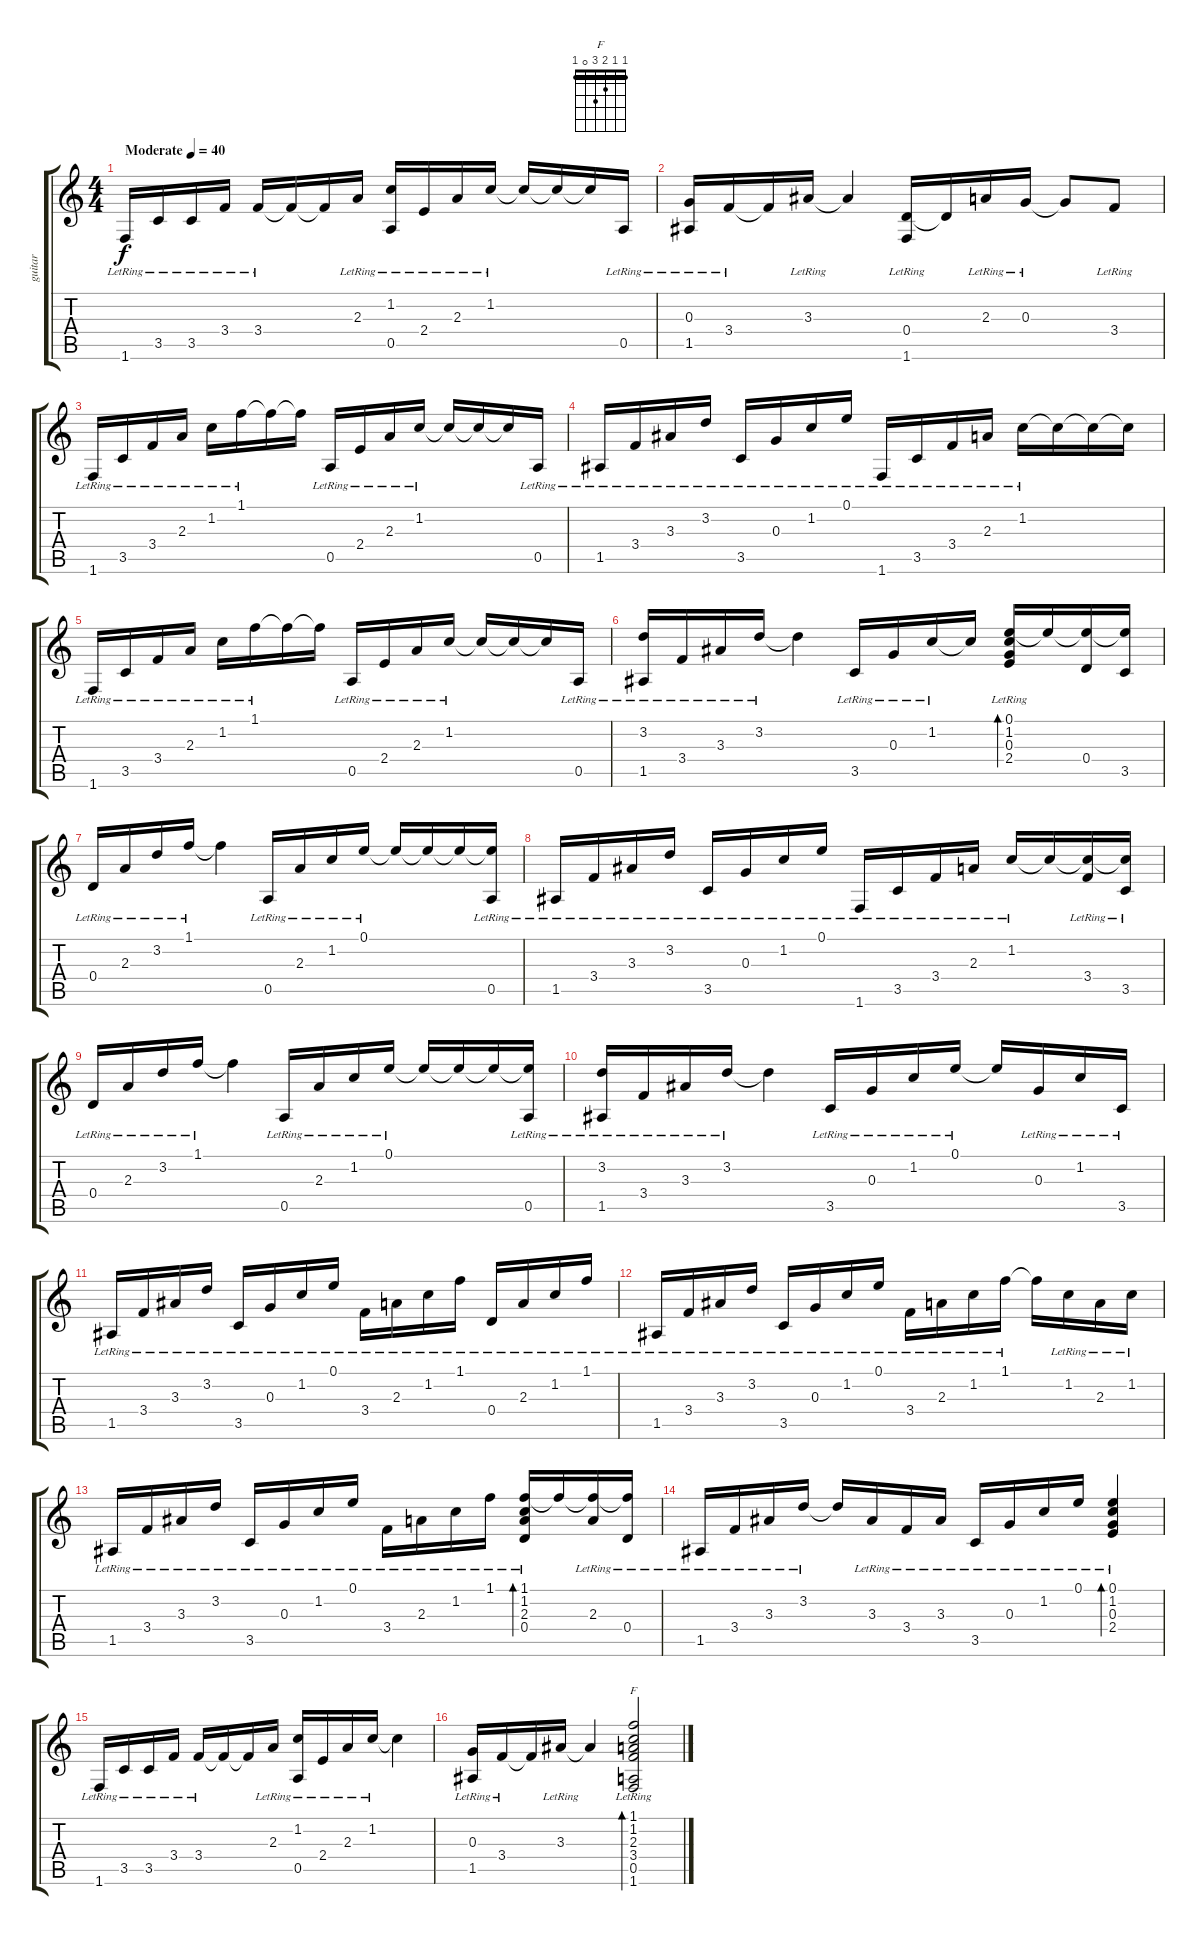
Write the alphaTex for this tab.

\track ("guitar" "guitar") {instrument acousticguitarsteel}
\staff {score tabs}
\tuning (E4 B3 G3 D3 A2 E2) {hide}
\chord ("F" 1 1 2 3 0 1) {barre 1}
\ts (4 4)
\tempo (40 "Moderate")
\clef g2
\ks c
1.6{lr}.16{dy f instrument acousticguitarsteel} 3.5{lr}.16 3.5{lr}.16 3.4{lr}.16 3.4{lr}.16 3.4{t}.16 3.4{t}.16 2.3{lr}.16 (1.2{lr} 0.5{lr}).16 2.4{lr}.16 2.3{lr}.16 1.2{lr}.16 1.2{t}.16 1.2{t}.16 1.2{t}.16 0.5{lr}.16 |
(0.3 1.5{lr}).16 3.4{lr}.16 3.4{t}.16 3.3{lr}.16 3.3{t}.4 (0.4{lr} 1.6).16 0.4{t}.16 2.3{lr}.16 0.3{lr}.16 0.3{t}.8 3.4{lr}.8 |
1.6{lr}.16 3.5{lr}.16 3.4{lr}.16 2.3{lr}.16 1.2{lr}.16 1.1{lr}.16 1.1{t}.16 1.1{t}.16 0.5{lr}.16 2.4{lr}.16 2.3{lr}.16 1.2{lr}.16 1.2{t}.16 1.2{t}.16 1.2{t}.16 0.5{lr}.16 |
1.5{lr}.16 3.4{lr}.16 3.3{lr}.16 3.2{lr}.16 3.5{lr}.16 0.3{lr}.16 1.2{lr}.16 0.1{lr}.16 1.6{lr}.16 3.5{lr}.16 3.4{lr}.16 2.3{lr}.16 1.2{lr}.16 1.2{t}.16 1.2{t}.16 1.2{t}.16 |
1.6{lr}.16 3.5{lr}.16 3.4{lr}.16 2.3{lr}.16 1.2{lr}.16 1.1{lr}.16 1.1{t}.16 1.1{t}.16 0.5{lr}.16 2.4{lr}.16 2.3{lr}.16 1.2{lr}.16 1.2{t}.16 1.2{t}.16 1.2{t}.16 0.5{lr}.16 |
(3.2{lr} 1.5{lr}).16 3.4{lr}.16 3.3{lr}.16 3.2{lr}.16 3.2{t}.4 3.5{lr}.16 0.3{lr}.16 1.2{lr}.16 1.2{t}.16 (0.1{lr} 1.2 0.3 2.4).16{bd 60} 0.1{t}.16 (0.1{t} 0.4).16 (0.1{t} 3.5).16 |
0.4{lr}.16 2.3{lr}.16 3.2{lr}.16 1.1{lr}.16 1.1{t}.4 0.5{lr}.16 2.3{lr}.16 1.2{lr}.16 0.1{lr}.16 0.1{t}.16 0.1{t}.16 0.1{t}.16 (0.1{t} 0.5{lr}).16 |
1.5{lr}.16 3.4{lr}.16 3.3{lr}.16{txt ""} 3.2{lr}.16 3.5{lr}.16 0.3{lr}.16 1.2{lr}.16 0.1{lr}.16 1.6{lr}.16 3.5{lr}.16 3.4{lr}.16 2.3{lr}.16 1.2{lr}.16 1.2{t}.16 (1.2{t} 3.4{lr}).16 (1.2{t} 3.5{lr}).16 |
0.4{lr}.16 2.3{lr}.16 3.2{lr}.16 1.1{lr}.16 1.1{t}.4 0.5{lr}.16 2.3{lr}.16 1.2{lr}.16 0.1{lr}.16 0.1{t}.16 0.1{t}.16 0.1{t}.16 (0.1{t} 0.5{lr}).16 |
(3.2{lr} 1.5{lr}).16 3.4{lr}.16 3.3{lr}.16 3.2{lr}.16 3.2{t}.4 3.5{lr}.16 0.3{lr}.16 1.2{lr}.16 0.1{lr}.16 0.1{t}.16 0.3{lr}.16 1.2{lr}.16 3.5{lr}.16 |
1.5{lr}.16 3.4{lr}.16 3.3{lr}.16 3.2{lr}.16 3.5{lr}.16 0.3{lr}.16 1.2{lr}.16 0.1{lr}.16 3.4{lr}.16 2.3{lr}.16 1.2{lr}.16 1.1{lr}.16 0.4{lr}.16 2.3{lr}.16 1.2{lr}.16 1.1{lr}.16 |
1.5{lr}.16 3.4{lr}.16 3.3{lr}.16 3.2{lr}.16 3.5{lr}.16 0.3{lr}.16 1.2{lr}.16 0.1{lr}.16 3.4{lr}.16 2.3{lr}.16 1.2{lr}.16 1.1{lr}.16 1.1{t}.16 1.2{lr}.16 2.3{lr}.16 1.2{lr}.16 |
1.5{lr}.16 3.4{lr}.16 3.3{lr}.16 3.2{lr}.16 3.5{lr}.16 0.3{lr}.16 1.2{lr}.16 0.1{lr}.16 3.4{lr}.16 2.3{lr}.16 1.2{lr}.16 1.1{lr}.16 (1.1{lr} 1.2{lr} 2.3{lr} 0.4{lr}).16{bd 60} 1.1{t}.16 (1.1{t} 2.3{lr}).16 (1.1{t} 0.4{lr}).16 |
1.5{lr}.16 3.4{lr}.16 3.3{lr}.16 3.2{lr}.16 3.2{t}.16 3.3{lr}.16 3.4{lr}.16 3.3{lr}.16 3.5{lr}.16 0.3{lr}.16 1.2{lr}.16 0.1{lr}.16 (0.1{lr} 1.2{lr} 0.3{lr} 2.4{lr}).4{bd 60} |
1.6{lr}.16 3.5{lr}.16 3.5{lr}.16 3.4{lr}.16 3.4{lr}.16 3.4{t}.16 3.4{t}.16 2.3{lr}.16 (1.2{lr} 0.5{lr}).16 2.4{lr}.16 2.3{lr}.16 1.2{lr}.16 1.2{t}.4 |
(0.3 1.5{lr}).16 3.4{lr}.16 3.4{t}.16 3.3{lr}.16 3.3{t}.4 (1.1{lr} 1.2{lr} 2.3{lr} 3.4{lr} 0.5{lr} 1.6{lr}).2{bd 120 ch "F"}
